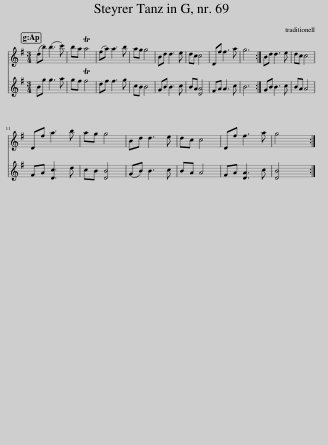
X:1
%%score 1 2
L:1/8
M:3/4
I:linebreak $
K:G
V:1 treble
V:2 treble
V:1
 (db) (b3 c') | ba Ta4 | (fa) a3 b | ag g4 | Bd d3 e | %5
 dc c4 | Df f3 a | g6 :| Bd d3 e | dc c4 |$ %10
 Df a3 b | ag g4 | Bd d3 e | dc c4 | Df f3 a | %15
 g4 x2 :| %16
V:2
 Bg g3 a | gf Tf4 | df f3 g | cB B4 | GB B3 c | %5
 BA [DA]4 | FA A3 c | B6 :| GB B3 c | BA A4 |$ %10
 FA [Dc]3 d | cB [DB]4 | (GB) B3 c | BA A4 | FA [DA]3 c | %15
 [DB]4 x2 :| %16
